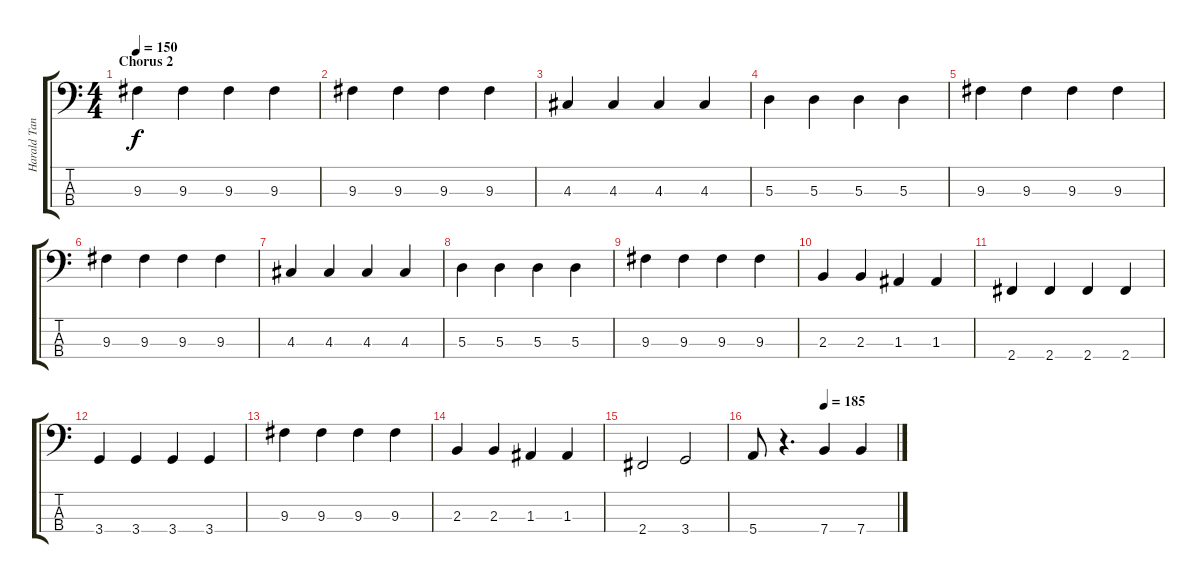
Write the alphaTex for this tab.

\track ("Harald Tannin" "Harald Tan") {instrument electricbasspick}
\staff {score tabs}
\tuning (G2 D2 A1 E1) {hide}
\ts (4 4)
\section ("" "Chorus 2")
\tempo 150
\clef f4
\ks c
9.3.4{dy f} 9.3.4 9.3.4 9.3.4 |
9.3.4 9.3.4 9.3.4 9.3.4 |
4.3.4 4.3.4 4.3.4 4.3.4 |
5.3.4 5.3.4 5.3.4 5.3.4 |
9.3.4 9.3.4 9.3.4 9.3.4 |
9.3.4 9.3.4 9.3.4 9.3.4 |
4.3.4 4.3.4 4.3.4 4.3.4 |
5.3.4 5.3.4 5.3.4 5.3.4 |
9.3.4 9.3.4 9.3.4 9.3.4 |
2.3.4 2.3.4 1.3.4 1.3.4 |
2.4.4 2.4.4 2.4.4 2.4.4 |
3.4.4 3.4.4 3.4.4 3.4.4 |
9.3.4 9.3.4 9.3.4 9.3.4 |
2.3.4 2.3.4 1.3.4 1.3.4 |
2.4.2 3.4.2 |
\tempo (185 0.5)
5.4.8 r.4{d} 7.4.4 7.4.4
